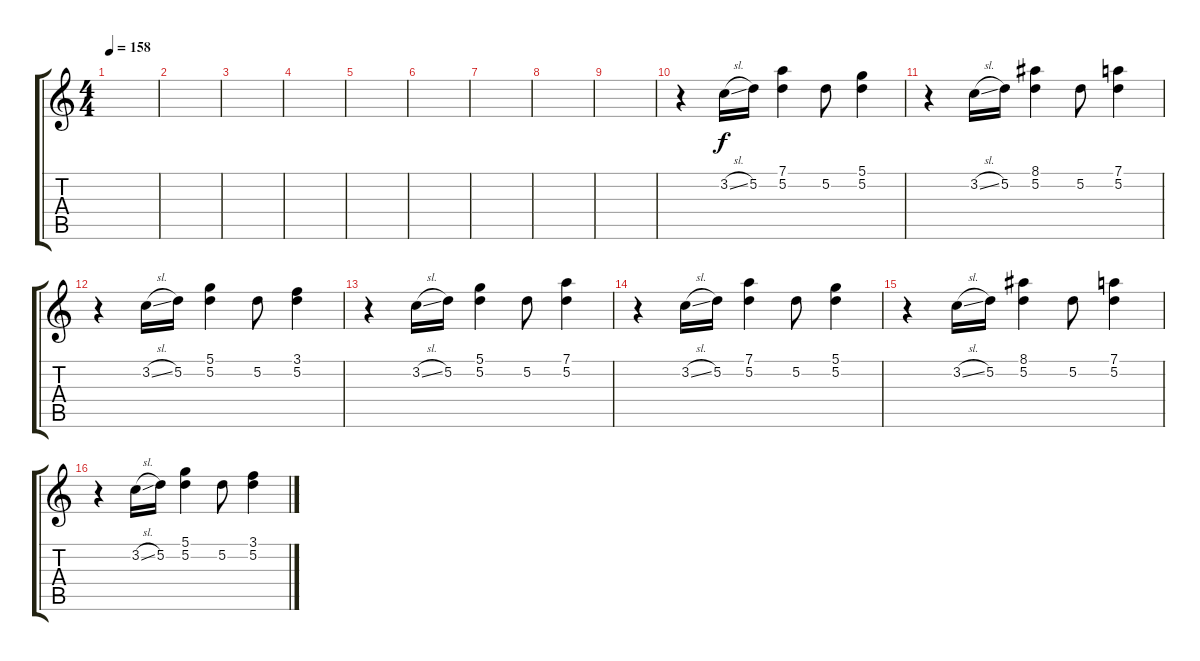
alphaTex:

\track ("  " "  ") {instrument electricguitarjazz}
\staff {score tabs}
\tuning (D4 A3 F3 C3 G2 D2) {hide}
\ts (4 4)
\tempo 158
\clef g2
\ks c
|
|
|
|
|
|
|
|
|
r.4 3.2{sl}.16 5.2.16 (7.1 5.2).4 5.2.8 (5.1 5.2).4 |
r.4 3.2{sl}.16 5.2.16 (8.1 5.2).4 5.2.8 (7.1 5.2).4 |
r.4 3.2{sl}.16 5.2.16 (5.1 5.2).4 5.2.8 (3.1 5.2).4 |
r.4 3.2{sl}.16 5.2.16 (5.1 5.2).4 5.2.8 (7.1 5.2).4 |
r.4 3.2{sl}.16 5.2.16 (7.1 5.2).4 5.2.8 (5.1 5.2).4 |
r.4 3.2{sl}.16 5.2.16 (8.1 5.2).4 5.2.8 (7.1 5.2).4 |
r.4 3.2{sl}.16 5.2.16 (5.1 5.2).4 5.2.8 (3.1 5.2).4
